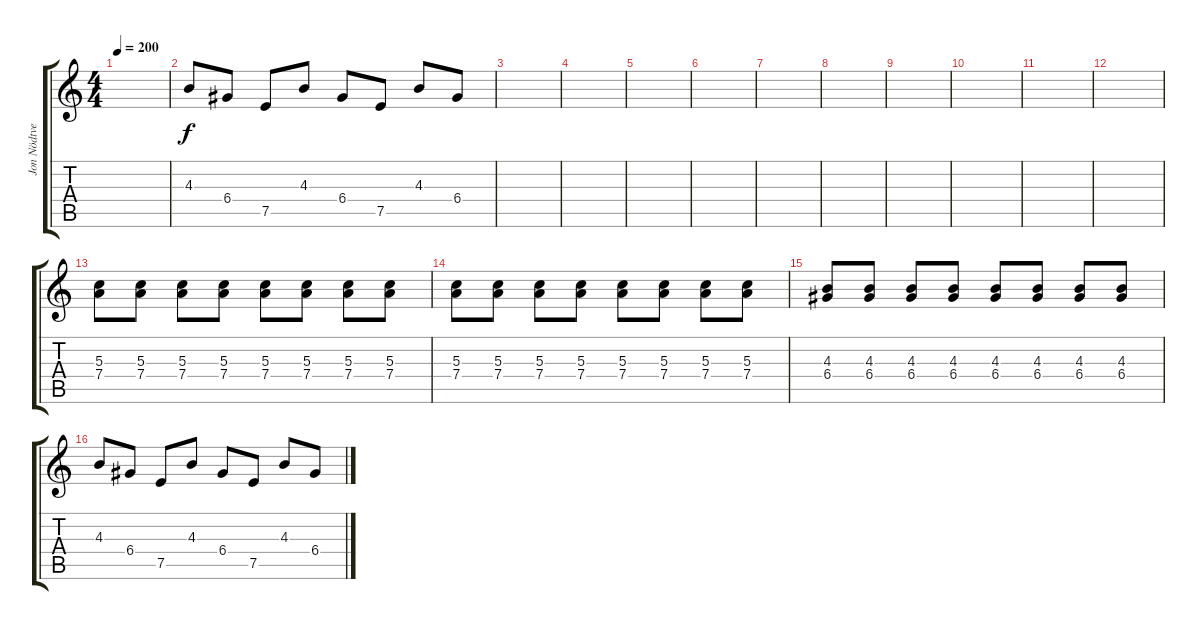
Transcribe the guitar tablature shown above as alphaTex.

\track ("Jon Nödtveit (Additional)" "Jon Nödtve") {instrument distortionguitar}
\staff {score tabs}
\tuning (E4 B3 G3 D3 A2 E2) {hide}
\ts (4 4)
\tempo 200
\clef g2
\ks c
|
4.3.8 6.4.8 7.5.8 4.3.8 6.4.8 7.5.8 4.3.8 6.4.8 |
|
|
|
|
|
|
|
|
|
|
(5.3 7.4).8{volume 11} (5.3 7.4).8 (5.3 7.4).8 (5.3 7.4).8 (5.3 7.4).8 (5.3 7.4).8 (5.3 7.4).8 (5.3 7.4).8 |
(5.3 7.4).8 (5.3 7.4).8 (5.3 7.4).8 (5.3 7.4).8 (5.3 7.4).8 (5.3 7.4).8 (5.3 7.4).8 (5.3 7.4).8 |
(4.3 6.4).8 (4.3 6.4).8 (4.3 6.4).8 (4.3 6.4).8 (4.3 6.4).8 (4.3 6.4).8 (4.3 6.4).8 (4.3 6.4).8 |
4.3.8 6.4.8 7.5.8 4.3.8 6.4.8 7.5.8 4.3.8 6.4.8
